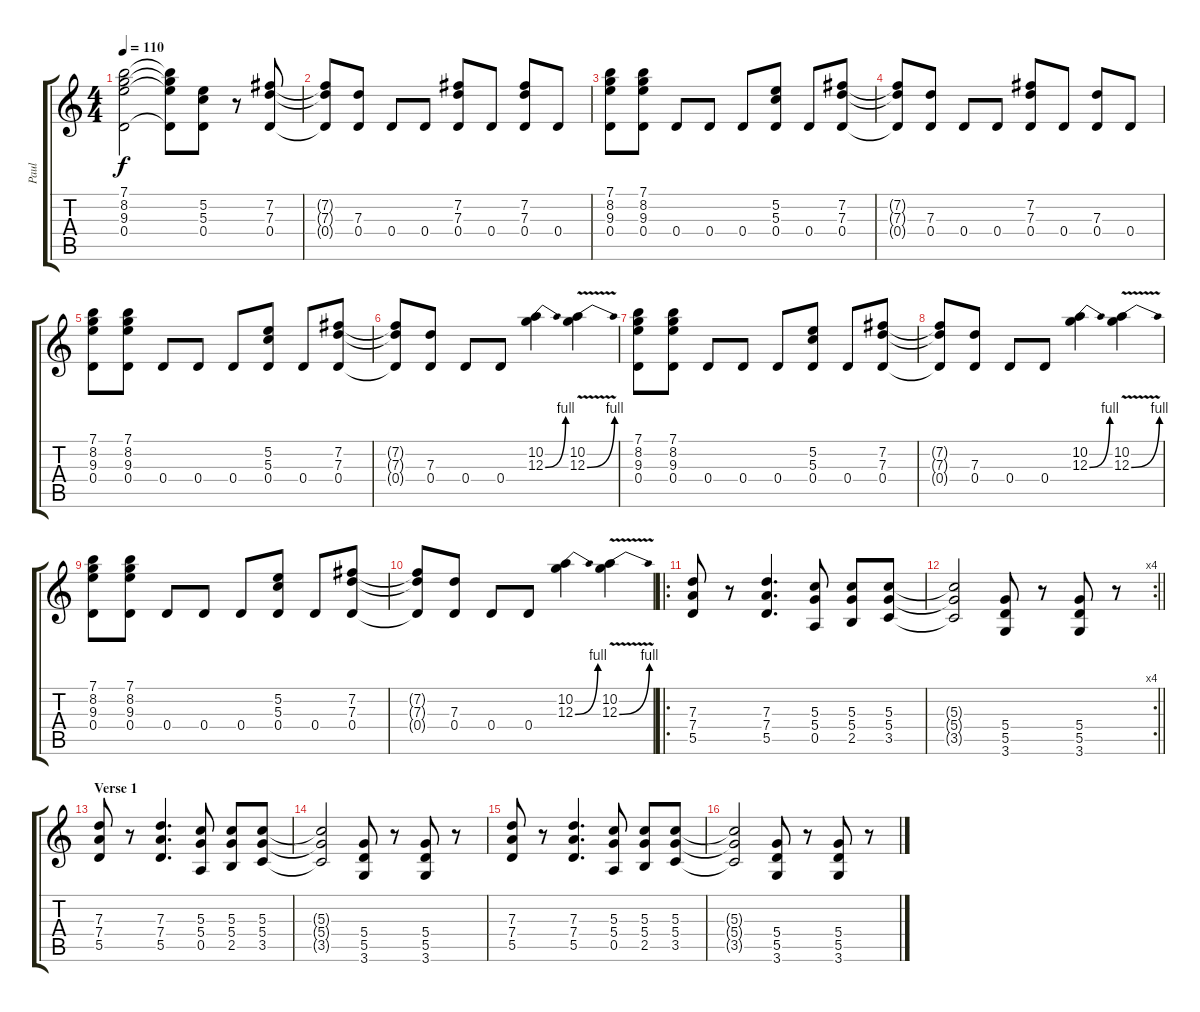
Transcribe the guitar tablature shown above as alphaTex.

\track ("Paul" "Paul") {instrument acousticguitarsteel}
\staff {score tabs}
\tuning (E4 B3 G3 D3 A2 E2) {hide}
\ts (4 4)
\tempo 110
\clef g2
\ks c
(7.1 8.2 9.3 0.4).2{dy f instrument acousticguitarsteel} (7.1{t} 8.2{t} 9.3{t} 0.4{t}).8 (5.2 5.3 0.4).8 r.8 (7.2 7.3 0.4).8 |
(7.2{t} 7.3{t} 0.4{t}).8 (7.3 0.4).8 0.4.8 0.4.8 (7.2 7.3 0.4).8 0.4.8 (7.2 7.3 0.4).8 0.4.8 |
(7.1 8.2 9.3 0.4).8 (7.1 8.2 9.3 0.4).8 0.4.8 0.4.8 0.4.8 (5.2 5.3 0.4).8 0.4.8 (7.2 7.3 0.4).8 |
(7.2{t} 7.3{t} 0.4{t}).8 (7.3 0.4).8 0.4.8 0.4.8 (7.2 7.3 0.4).8 0.4.8 (7.3 0.4).8 0.4.8 |
(7.1 8.2 9.3 0.4).8 (7.1 8.2 9.3 0.4).8 0.4.8 0.4.8 0.4.8 (5.2 5.3 0.4).8 0.4.8 (7.2 7.3 0.4).8 |
(7.2{t} 7.3{t} 0.4{t}).8 (7.3 0.4).8 0.4.8 0.4.8 (10.2 12.3{be (bend 0 0 60 4)}).4 (10.2 12.3{be (bend 0 0 60 4) v}).4 |
(7.1 8.2 9.3 0.4).8 (7.1 8.2 9.3 0.4).8 0.4.8 0.4.8 0.4.8 (5.2 5.3 0.4).8 0.4.8 (7.2 7.3 0.4).8 |
(7.2{t} 7.3{t} 0.4{t}).8 (7.3 0.4).8 0.4.8 0.4.8 (10.2 12.3{be (bend 0 0 60 4)}).4 (10.2 12.3{be (bend 0 0 60 4) v}).4 |
(7.1 8.2 9.3 0.4).8 (7.1 8.2 9.3 0.4).8 0.4.8 0.4.8 0.4.8 (5.2 5.3 0.4).8 0.4.8 (7.2 7.3 0.4).8 |
(7.2{t} 7.3{t} 0.4{t}).8 (7.3 0.4).8 0.4.8 0.4.8 (10.2 12.3{be (bend 0 0 60 4)}).4 (10.2 12.3{be (bend 0 0 60 4) v}).4 |
\ro
(7.3 7.4 5.5).8 r.8 (7.3 7.4 5.5).4{d} (5.3 5.4 0.5).8 (5.3 5.4 2.5).8 (5.3 5.4 3.5).8 |
\rc 4
\barLineRight lightlight
(5.3{t} 5.4{t} 3.5{t}).2 (5.4 5.5 3.6).8 r.8 (5.4 5.5 3.6).8 r.8 |
\section ("" "Verse 1")
(7.3 7.4 5.5).8 r.8 (7.3 7.4 5.5).4{d} (5.3 5.4 0.5).8 (5.3 5.4 2.5).8 (5.3 5.4 3.5).8 |
(5.3{t} 5.4{t} 3.5{t}).2 (5.4 5.5 3.6).8 r.8 (5.4 5.5 3.6).8 r.8 |
(7.3 7.4 5.5).8 r.8 (7.3 7.4 5.5).4{d} (5.3 5.4 0.5).8 (5.3 5.4 2.5).8 (5.3 5.4 3.5).8 |
(5.3{t} 5.4{t} 3.5{t}).2 (5.4 5.5 3.6).8 r.8 (5.4 5.5 3.6).8 r.8
